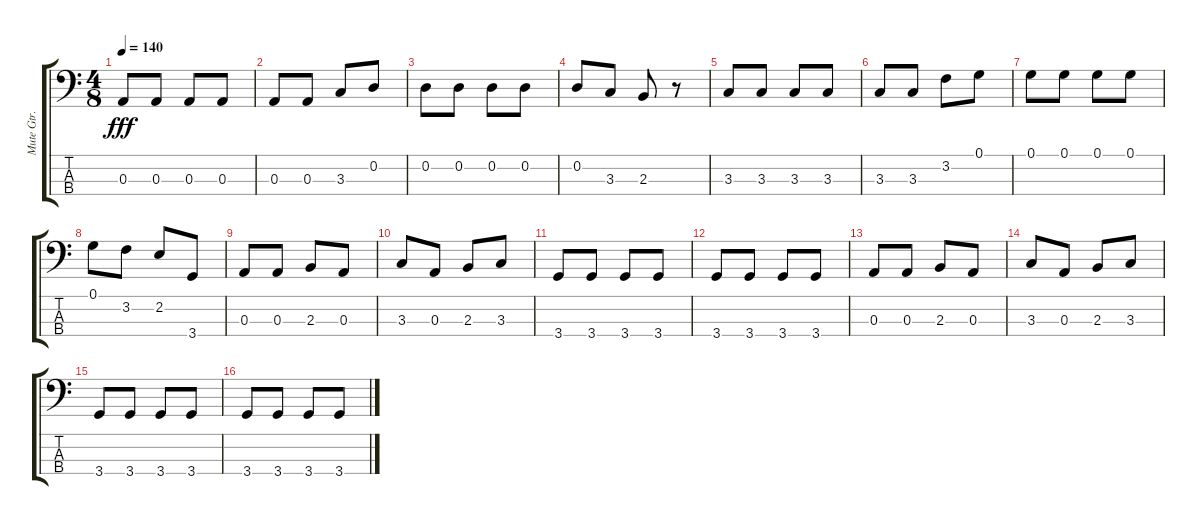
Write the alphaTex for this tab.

\track ("Mute Gtr." "Mute Gtr.") {instrument slapbass1}
\staff {score tabs}
\tuning (G2 D2 A1 E1) {hide}
\ts (4 8)
\tempo 140
\clef f4
\ks c
0.3.8{dy fff} 0.3.8 0.3.8 0.3.8 |
0.3.8 0.3.8 3.3.8 0.2.8 |
0.2.8 0.2.8 0.2.8 0.2.8 |
0.2.8 3.3.8 2.3.8 r.8 |
3.3.8 3.3.8 3.3.8 3.3.8 |
3.3.8 3.3.8 3.2.8 0.1.8 |
0.1.8 0.1.8 0.1.8 0.1.8 |
0.1.8 3.2.8 2.2.8 3.4.8 |
0.3.8 0.3.8 2.3.8 0.3.8 |
3.3.8 0.3.8 2.3.8 3.3.8 |
3.4.8 3.4.8 3.4.8 3.4.8 |
3.4.8 3.4.8 3.4.8 3.4.8 |
0.3.8 0.3.8 2.3.8 0.3.8 |
3.3.8 0.3.8 2.3.8 3.3.8 |
3.4.8 3.4.8 3.4.8 3.4.8 |
3.4.8 3.4.8 3.4.8 3.4.8
